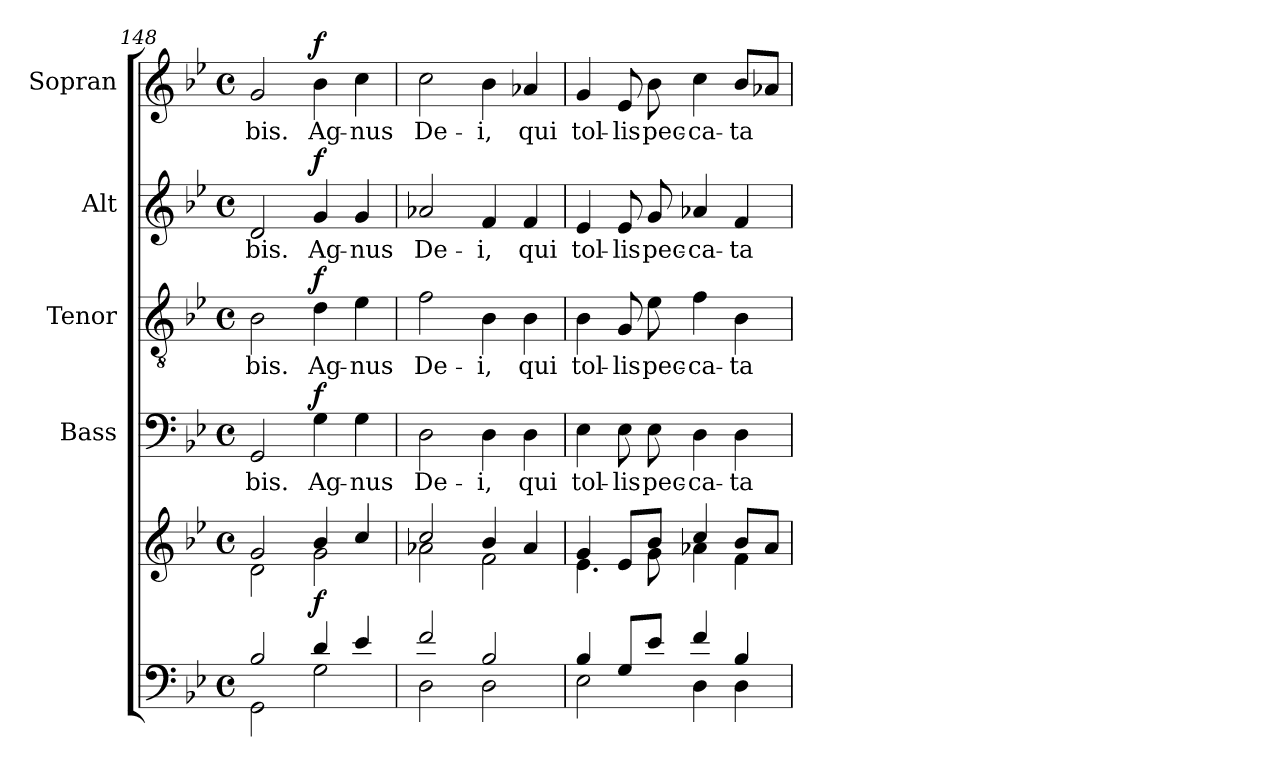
**kern	**kern	**dynam	**kern	**text	**dynam	**kern	**text	**dynam	**kern	**text	**dynam	**kern	**text	**dynam
*part5	*part5	*part5	*part4	*part4	*part4	*part3	*part3	*part3	*part2	*part2	*part2	*part1	*part1	*part1
*staff6	*staff5	*staff5/6	*staff4	*staff4	*staff4	*staff3	*staff3	*staff3	*staff2	*staff2	*staff2	*staff1	*staff1	*staff1
*	*	*	*I"Bass	*	*	*I"Tenor	*	*	*I"Alt	*	*	*I"Sopran	*	*
*	*	*	*I'B.	*	*	*I'T.	*	*	*I'A.	*	*	*I'S.	*	*
*clefF4	*clefG2	*	*clefF4	*	*	*clefGv2	*	*	*clefG2	*	*	*clefG2	*	*
*k[b-e-]	*k[b-e-]	*	*k[b-e-]	*	*	*k[b-e-]	*	*	*k[b-e-]	*	*	*k[b-e-]	*	*
*B-:	*B-:	*	*B-:	*	*	*B-:	*	*	*B-:	*	*	*B-:	*	*
*M4/4	*M4/4	*	*M4/4	*	*	*M4/4	*	*	*M4/4	*	*	*M4/4	*	*
*met(c)	*met(c)	*	*met(c)	*	*	*met(c)	*	*	*met(c)	*	*	*met(c)	*	*
=148	=148	=148	=148	=148	=148	=148	=148	=148	=148	=148	=148	=148	=148	=148
*^	*^	*	*	*	*	*	*	*	*	*	*	*	*	*
!	!	!	!	!	!	!LO:LY:b	!	!	!LO:LY:b	!	!	!LO:LY:b	!	!	!LO:LY:b	!
2B-/	2GG\	2g/	2d\	.	2GG/	-bis.	.	2B-\	-bis.	.	2d/	-bis.	.	2g/	-bis.	.
!	!	!	!	!LO:DY:b	!	!LO:LY:b	!LO:DY:a	!	!LO:LY:b	!LO:DY:a	!	!LO:LY:b	!LO:DY:a	!	!LO:LY:b	!LO:DY:a
4d/	2G\	4b-/	2g\	f	4G\	Ag-	f	4d\	Ag-	f	4g/	Ag-	f	4b-\	Ag-	f
!	!	!	!	!	!	!LO:LY:b	!	!	!LO:LY:b	!	!	!LO:LY:b	!	!	!LO:LY:b	!
4e-/	.	4cc/	.	.	4G\	-nus	.	4e-\	-nus	.	4g/	-nus	.	4cc\	-nus	.
!!LO:PB:g=z
=149	=149	=149	=149	=149	=149	=149	=149	=149	=149	=149	=149	=149	=149	=149	=149	=149
!	!	!	!	!	!	!LO:LY:b	!	!	!LO:LY:b	!	!	!LO:LY:b	!	!	!LO:LY:b	!
2f/	2D\	2cc/	2a-X\	.	2D\	De-	.	2f\	De-	.	2a-X/	De-	.	2cc\	De-	.
!	!	!	!	!	!	!LO:LY:b	!	!	!LO:LY:b	!	!	!LO:LY:b	!	!	!LO:LY:b	!
2B-/	2D\	4b-/	2f\	.	4D\	-i,	.	4B-\	-i,	.	4f/	-i,	.	4b-\	-i,	.
!	!	!	!	!	!	!LO:LY:b	!	!	!LO:LY:b	!	!	!LO:LY:b	!	!	!LO:LY:b	!
.	.	4a-/	.	.	4D\	qui	.	4B-\	qui	.	4f/	qui	.	4a-X/	qui	.
=150	=150	=150	=150	=150	=150	=150	=150	=150	=150	=150	=150	=150	=150	=150	=150	=150
!	!	!	!	!	!	!LO:LY:b	!	!	!LO:LY:b	!	!	!LO:LY:b	!	!	!LO:LY:b	!
4B-/	2E-\	4g/	4.e-\	.	4E-\	tol-	.	4B-\	tol-	.	4e-/	tol-	.	4g/	tol-	.
!	!	!	!	!	!	!LO:LY:b	!	!	!LO:LY:b	!	!	!LO:LY:b	!	!	!LO:LY:b	!
8G/L	.	8e-/L	.	.	8E-\	-lis	.	8G/	-lis	.	8e-/	-lis	.	8e-/	-lis	.
!	!	!	!	!	!	!LO:LY:b	!	!	!LO:LY:b	!	!	!LO:LY:b	!	!	!LO:LY:b	!
8e-/J	.	8b-/J	8g\	.	8E-\	pec-	.	8e-\	pec-	.	8g/	pec-	.	8b-\	pec-	.
!	!	!	!	!	!	!LO:LY:b	!	!	!LO:LY:b	!	!	!LO:LY:b	!	!	!LO:LY:b	!
4f/	4D\	4cc/	4a-X\	.	4D\	-ca-	.	4f\	-ca-	.	4a-X/	-ca-	.	4cc\	-ca-	.
!	!	!	!	!	!	!LO:LY:b	!	!	!LO:LY:b	!	!	!LO:LY:b	!	!	!LO:LY:b	!
4B-/	4D\	8b-/L	4f\	.	4D\	-ta	.	4B-\	-ta	.	4f/	-ta	.	8b-/L	-ta	.
.	.	8a-/J	.	.	.	.	.	.	.	.	.	.	.	8a-X/J	.	.
*v	*v	*	*	*	*	*	*	*	*	*	*	*	*	*	*	*
*	*v	*v	*	*	*	*	*	*	*	*	*	*	*	*	*
=	=	=	=	=	=	=	=	=	=	=	=	=	=	=
*-	*-	*-	*-	*-	*-	*-	*-	*-	*-	*-	*-	*-	*-	*-
